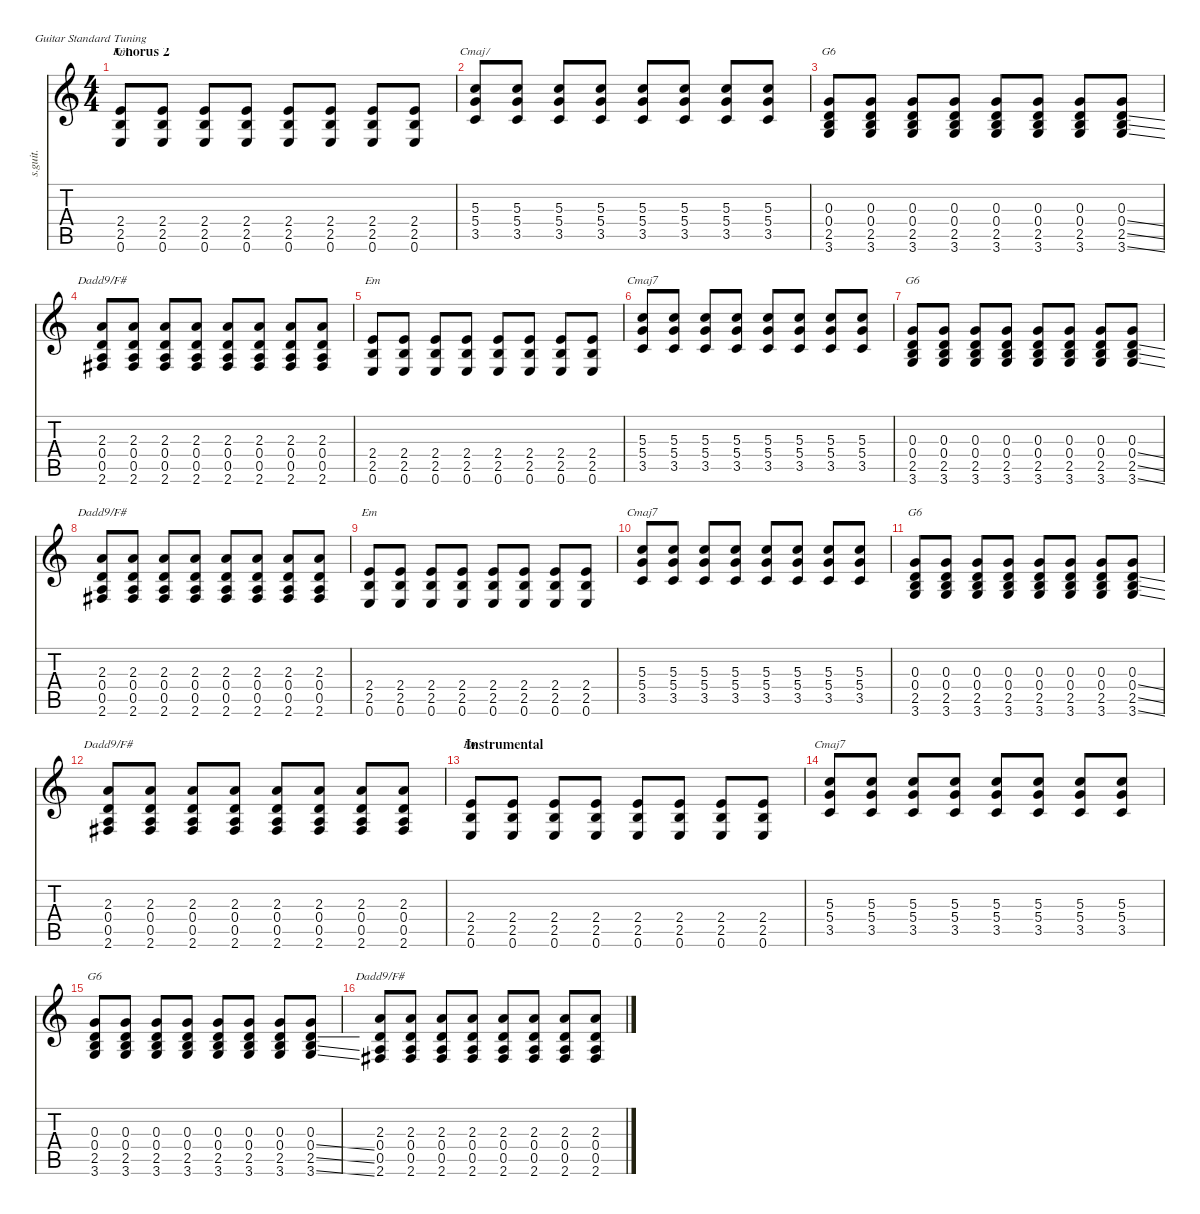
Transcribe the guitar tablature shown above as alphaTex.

\defaultSystemsLayout 4
\hideDynamics
\bracketExtendMode nobrackets
\track ("Noel Hogan (Heavy Guitar)" "s.guit.") {instrument distortionguitar}
\staff {score tabs}
\tuning (E4 B3 G3 D3 A2 E2)
\chord ("Em" 3 1 2 2 0 x) {showdiagram false}
\chord ("Cmaj7" 3 1 2 2 0 x) {showdiagram false}
\chord ("G6" 3 1 2 2 0 x) {showdiagram false}
\chord ("Dadd9/F#" 3 1 2 2 0 x) {showdiagram false}
\ts (4 4)
\section ("" "Chorus 2")
\tempo (82 hide)
\clef g2
\ks c
(2.4 2.5 0.6).8{ch "Em" lyrics (0 "") lyrics (1 "") lyrics (2 "") lyrics (3 "") lyrics (4 "") dy f} (2.4 2.5 0.6).8{lyrics (0 "") lyrics (1 "") lyrics (2 "") lyrics (3 "") lyrics (4 "")} (2.4 2.5 0.6).8{lyrics (0 "") lyrics (1 "") lyrics (2 "") lyrics (3 "") lyrics (4 "")} (2.4 2.5 0.6).8{lyrics (0 "") lyrics (1 "") lyrics (2 "") lyrics (3 "") lyrics (4 "")} (2.4 2.5 0.6).8{lyrics (0 "") lyrics (1 "") lyrics (2 "") lyrics (3 "") lyrics (4 "")} (2.5 2.4 0.6).8{lyrics (0 "") lyrics (1 "") lyrics (2 "") lyrics (3 "") lyrics (4 "")} (2.5 2.4 0.6).8{lyrics (0 "") lyrics (1 "") lyrics (2 "") lyrics (3 "") lyrics (4 "")} (2.5 2.4 0.6).8{lyrics (0 "") lyrics (1 "") lyrics (2 "") lyrics (3 "") lyrics (4 "")} |
(5.3 5.4 3.5).8{ch "Cmaj7" lyrics (0 "") lyrics (1 "") lyrics (2 "") lyrics (3 "") lyrics (4 "")} (5.3 5.4 3.5).8{lyrics (0 "") lyrics (1 "") lyrics (2 "") lyrics (3 "") lyrics (4 "")} (5.3 5.4 3.5).8{lyrics (0 "") lyrics (1 "") lyrics (2 "") lyrics (3 "") lyrics (4 "")} (5.3 5.4 3.5).8{lyrics (0 "") lyrics (1 "") lyrics (2 "") lyrics (3 "") lyrics (4 "")} (5.3 5.4 3.5).8{lyrics (0 "") lyrics (1 "") lyrics (2 "") lyrics (3 "") lyrics (4 "")} (5.3 5.4 3.5).8{lyrics (0 "") lyrics (1 "") lyrics (2 "") lyrics (3 "") lyrics (4 "")} (5.3 5.4 3.5).8{lyrics (0 "") lyrics (1 "") lyrics (2 "") lyrics (3 "") lyrics (4 "")} (5.3 5.4 3.5).8{lyrics (0 "") lyrics (1 "") lyrics (2 "") lyrics (3 "") lyrics (4 "")} |
(0.4 2.5 3.6 0.3).8{ch "G6" lyrics (0 "") lyrics (1 "") lyrics (2 "") lyrics (3 "") lyrics (4 "")} (0.4 2.5 3.6 0.3).8{lyrics (0 "") lyrics (1 "") lyrics (2 "") lyrics (3 "") lyrics (4 "")} (0.4 2.5 3.6 0.3).8{lyrics (0 "") lyrics (1 "") lyrics (2 "") lyrics (3 "") lyrics (4 "")} (0.4 2.5 3.6 0.3).8{lyrics (0 "") lyrics (1 "") lyrics (2 "") lyrics (3 "") lyrics (4 "")} (0.4 2.5 3.6 0.3).8{lyrics (0 "") lyrics (1 "") lyrics (2 "") lyrics (3 "") lyrics (4 "")} (0.4 2.5 3.6 0.3).8{lyrics (0 "") lyrics (1 "") lyrics (2 "") lyrics (3 "") lyrics (4 "")} (0.4 2.5 3.6 0.3).8{lyrics (0 "") lyrics (1 "") lyrics (2 "") lyrics (3 "") lyrics (4 "")} (0.4{ss} 2.5{ss} 3.6{ss} 0.3).8{lyrics (0 "") lyrics (1 "") lyrics (2 "") lyrics (3 "") lyrics (4 "")} |
(0.4 0.5 2.6{acc #} 2.3).8{ch "Dadd9/F#" lyrics (0 "") lyrics (1 "") lyrics (2 "") lyrics (3 "") lyrics (4 "")} (0.4 0.5 2.6{acc #} 2.3).8{lyrics (0 "") lyrics (1 "") lyrics (2 "") lyrics (3 "") lyrics (4 "")} (0.4 0.5 2.6{acc #} 2.3).8{lyrics (0 "") lyrics (1 "") lyrics (2 "") lyrics (3 "") lyrics (4 "")} (0.4 0.5 2.6{acc #} 2.3).8{lyrics (0 "") lyrics (1 "") lyrics (2 "") lyrics (3 "") lyrics (4 "")} (0.4 0.5 2.6{acc #} 2.3).8{lyrics (0 "") lyrics (1 "") lyrics (2 "") lyrics (3 "") lyrics (4 "")} (0.4 0.5 2.6{acc #} 2.3).8{lyrics (0 "") lyrics (1 "") lyrics (2 "") lyrics (3 "") lyrics (4 "")} (0.4 0.5 2.6{acc #} 2.3).8{lyrics (0 "") lyrics (1 "") lyrics (2 "") lyrics (3 "") lyrics (4 "")} (0.4 0.5 2.6{acc #} 2.3).8{lyrics (0 "") lyrics (1 "") lyrics (2 "") lyrics (3 "") lyrics (4 "")} |
(2.4 2.5 0.6).8{ch "Em" lyrics (0 "") lyrics (1 "") lyrics (2 "") lyrics (3 "") lyrics (4 "")} (2.4 2.5 0.6).8{lyrics (0 "") lyrics (1 "") lyrics (2 "") lyrics (3 "") lyrics (4 "")} (2.4 2.5 0.6).8{lyrics (0 "") lyrics (1 "") lyrics (2 "") lyrics (3 "") lyrics (4 "")} (2.4 2.5 0.6).8{lyrics (0 "") lyrics (1 "") lyrics (2 "") lyrics (3 "") lyrics (4 "")} (2.4 2.5 0.6).8{lyrics (0 "") lyrics (1 "") lyrics (2 "") lyrics (3 "") lyrics (4 "")} (2.5 2.4 0.6).8{lyrics (0 "") lyrics (1 "") lyrics (2 "") lyrics (3 "") lyrics (4 "")} (2.5 2.4 0.6).8{lyrics (0 "") lyrics (1 "") lyrics (2 "") lyrics (3 "") lyrics (4 "")} (2.5 2.4 0.6).8{lyrics (0 "") lyrics (1 "") lyrics (2 "") lyrics (3 "") lyrics (4 "")} |
(5.3 5.4 3.5).8{ch "Cmaj7" lyrics (0 "") lyrics (1 "") lyrics (2 "") lyrics (3 "") lyrics (4 "")} (5.3 5.4 3.5).8{lyrics (0 "") lyrics (1 "") lyrics (2 "") lyrics (3 "") lyrics (4 "")} (5.3 5.4 3.5).8{lyrics (0 "") lyrics (1 "") lyrics (2 "") lyrics (3 "") lyrics (4 "")} (5.3 5.4 3.5).8{lyrics (0 "") lyrics (1 "") lyrics (2 "") lyrics (3 "") lyrics (4 "")} (5.3 5.4 3.5).8{lyrics (0 "") lyrics (1 "") lyrics (2 "") lyrics (3 "") lyrics (4 "")} (5.3 5.4 3.5).8{lyrics (0 "") lyrics (1 "") lyrics (2 "") lyrics (3 "") lyrics (4 "")} (5.3 5.4 3.5).8{lyrics (0 "") lyrics (1 "") lyrics (2 "") lyrics (3 "") lyrics (4 "")} (5.3 5.4 3.5).8{lyrics (0 "") lyrics (1 "") lyrics (2 "") lyrics (3 "") lyrics (4 "")} |
(0.4 2.5 3.6 0.3).8{ch "G6" lyrics (0 "") lyrics (1 "") lyrics (2 "") lyrics (3 "") lyrics (4 "")} (0.4 2.5 3.6 0.3).8{lyrics (0 "") lyrics (1 "") lyrics (2 "") lyrics (3 "") lyrics (4 "")} (0.4 2.5 3.6 0.3).8{lyrics (0 "") lyrics (1 "") lyrics (2 "") lyrics (3 "") lyrics (4 "")} (0.4 2.5 3.6 0.3).8{lyrics (0 "") lyrics (1 "") lyrics (2 "") lyrics (3 "") lyrics (4 "")} (0.4 2.5 3.6 0.3).8{lyrics (0 "") lyrics (1 "") lyrics (2 "") lyrics (3 "") lyrics (4 "")} (0.4 2.5 3.6 0.3).8{lyrics (0 "") lyrics (1 "") lyrics (2 "") lyrics (3 "") lyrics (4 "")} (0.4 2.5 3.6 0.3).8{lyrics (0 "") lyrics (1 "") lyrics (2 "") lyrics (3 "") lyrics (4 "")} (0.4{ss} 2.5{ss} 3.6{ss} 0.3).8{lyrics (0 "") lyrics (1 "") lyrics (2 "") lyrics (3 "") lyrics (4 "")} |
(0.4 0.5 2.6{acc #} 2.3).8{ch "Dadd9/F#" lyrics (0 "") lyrics (1 "") lyrics (2 "") lyrics (3 "") lyrics (4 "")} (0.4 0.5 2.6{acc #} 2.3).8{lyrics (0 "") lyrics (1 "") lyrics (2 "") lyrics (3 "") lyrics (4 "")} (0.4 0.5 2.6{acc #} 2.3).8{lyrics (0 "") lyrics (1 "") lyrics (2 "") lyrics (3 "") lyrics (4 "")} (0.4 0.5 2.6{acc #} 2.3).8{lyrics (0 "") lyrics (1 "") lyrics (2 "") lyrics (3 "") lyrics (4 "")} (0.4 0.5 2.6{acc #} 2.3).8{lyrics (0 "") lyrics (1 "") lyrics (2 "") lyrics (3 "") lyrics (4 "")} (0.4 0.5 2.6{acc #} 2.3).8{lyrics (0 "") lyrics (1 "") lyrics (2 "") lyrics (3 "") lyrics (4 "")} (0.4 0.5 2.6{acc #} 2.3).8{lyrics (0 "") lyrics (1 "") lyrics (2 "") lyrics (3 "") lyrics (4 "")} (0.4 0.5 2.6{acc #} 2.3).8{lyrics (0 "") lyrics (1 "") lyrics (2 "") lyrics (3 "") lyrics (4 "")} |
(2.4 2.5 0.6).8{ch "Em" lyrics (0 "") lyrics (1 "") lyrics (2 "") lyrics (3 "") lyrics (4 "")} (2.4 2.5 0.6).8{lyrics (0 "") lyrics (1 "") lyrics (2 "") lyrics (3 "") lyrics (4 "")} (2.4 2.5 0.6).8{lyrics (0 "") lyrics (1 "") lyrics (2 "") lyrics (3 "") lyrics (4 "")} (2.4 2.5 0.6).8{lyrics (0 "") lyrics (1 "") lyrics (2 "") lyrics (3 "") lyrics (4 "")} (2.4 2.5 0.6).8{lyrics (0 "") lyrics (1 "") lyrics (2 "") lyrics (3 "") lyrics (4 "")} (2.5 2.4 0.6).8{lyrics (0 "") lyrics (1 "") lyrics (2 "") lyrics (3 "") lyrics (4 "")} (2.5 2.4 0.6).8{lyrics (0 "") lyrics (1 "") lyrics (2 "") lyrics (3 "") lyrics (4 "")} (2.5 2.4 0.6).8{lyrics (0 "") lyrics (1 "") lyrics (2 "") lyrics (3 "") lyrics (4 "")} |
(5.3 5.4 3.5).8{ch "Cmaj7" lyrics (0 "") lyrics (1 "") lyrics (2 "") lyrics (3 "") lyrics (4 "")} (5.3 5.4 3.5).8{lyrics (0 "") lyrics (1 "") lyrics (2 "") lyrics (3 "") lyrics (4 "")} (5.3 5.4 3.5).8{lyrics (0 "") lyrics (1 "") lyrics (2 "") lyrics (3 "") lyrics (4 "")} (5.3 5.4 3.5).8{lyrics (0 "") lyrics (1 "") lyrics (2 "") lyrics (3 "") lyrics (4 "")} (5.3 5.4 3.5).8{lyrics (0 "") lyrics (1 "") lyrics (2 "") lyrics (3 "") lyrics (4 "")} (5.3 5.4 3.5).8{lyrics (0 "") lyrics (1 "") lyrics (2 "") lyrics (3 "") lyrics (4 "")} (5.3 5.4 3.5).8{lyrics (0 "") lyrics (1 "") lyrics (2 "") lyrics (3 "") lyrics (4 "")} (5.3 5.4 3.5).8{lyrics (0 "") lyrics (1 "") lyrics (2 "") lyrics (3 "") lyrics (4 "")} |
(0.4 2.5 3.6 0.3).8{ch "G6" lyrics (0 "") lyrics (1 "") lyrics (2 "") lyrics (3 "") lyrics (4 "")} (0.4 2.5 3.6 0.3).8{lyrics (0 "") lyrics (1 "") lyrics (2 "") lyrics (3 "") lyrics (4 "")} (0.4 2.5 3.6 0.3).8{lyrics (0 "") lyrics (1 "") lyrics (2 "") lyrics (3 "") lyrics (4 "")} (0.4 2.5 3.6 0.3).8{lyrics (0 "") lyrics (1 "") lyrics (2 "") lyrics (3 "") lyrics (4 "")} (0.4 2.5 3.6 0.3).8{lyrics (0 "") lyrics (1 "") lyrics (2 "") lyrics (3 "") lyrics (4 "")} (0.4 2.5 3.6 0.3).8{lyrics (0 "") lyrics (1 "") lyrics (2 "") lyrics (3 "") lyrics (4 "")} (0.4 2.5 3.6 0.3).8{lyrics (0 "") lyrics (1 "") lyrics (2 "") lyrics (3 "") lyrics (4 "")} (0.4{ss} 2.5{ss} 3.6{ss} 0.3).8{lyrics (0 "") lyrics (1 "") lyrics (2 "") lyrics (3 "") lyrics (4 "")} |
(0.4 0.5 2.6{acc #} 2.3).8{ch "Dadd9/F#" lyrics (0 "") lyrics (1 "") lyrics (2 "") lyrics (3 "") lyrics (4 "")} (0.4 0.5 2.6{acc #} 2.3).8{lyrics (0 "") lyrics (1 "") lyrics (2 "") lyrics (3 "") lyrics (4 "")} (0.4 0.5 2.6{acc #} 2.3).8{lyrics (0 "") lyrics (1 "") lyrics (2 "") lyrics (3 "") lyrics (4 "")} (0.4 0.5 2.6{acc #} 2.3).8{lyrics (0 "") lyrics (1 "") lyrics (2 "") lyrics (3 "") lyrics (4 "")} (0.4 0.5 2.6{acc #} 2.3).8{lyrics (0 "") lyrics (1 "") lyrics (2 "") lyrics (3 "") lyrics (4 "")} (0.4 0.5 2.6{acc #} 2.3).8{lyrics (0 "") lyrics (1 "") lyrics (2 "") lyrics (3 "") lyrics (4 "")} (0.4 0.5 2.6{acc #} 2.3).8{lyrics (0 "") lyrics (1 "") lyrics (2 "") lyrics (3 "") lyrics (4 "")} (0.4 0.5 2.6{acc #} 2.3).8{lyrics (0 "") lyrics (1 "") lyrics (2 "") lyrics (3 "") lyrics (4 "")} |
\section ("" "Instrumental")
(2.4 2.5 0.6).8{ch "Em" lyrics (0 "") lyrics (1 "") lyrics (2 "") lyrics (3 "") lyrics (4 "")} (2.4 2.5 0.6).8{lyrics (0 "") lyrics (1 "") lyrics (2 "") lyrics (3 "") lyrics (4 "")} (2.4 2.5 0.6).8{lyrics (0 "") lyrics (1 "") lyrics (2 "") lyrics (3 "") lyrics (4 "")} (2.4 2.5 0.6).8{lyrics (0 "") lyrics (1 "") lyrics (2 "") lyrics (3 "") lyrics (4 "")} (2.4 2.5 0.6).8{lyrics (0 "") lyrics (1 "") lyrics (2 "") lyrics (3 "") lyrics (4 "")} (2.5 2.4 0.6).8{lyrics (0 "") lyrics (1 "") lyrics (2 "") lyrics (3 "") lyrics (4 "")} (2.5 2.4 0.6).8{lyrics (0 "") lyrics (1 "") lyrics (2 "") lyrics (3 "") lyrics (4 "")} (2.5 2.4 0.6).8{lyrics (0 "") lyrics (1 "") lyrics (2 "") lyrics (3 "") lyrics (4 "")} |
(5.3 5.4 3.5).8{ch "Cmaj7" lyrics (0 "") lyrics (1 "") lyrics (2 "") lyrics (3 "") lyrics (4 "")} (5.3 5.4 3.5).8{lyrics (0 "") lyrics (1 "") lyrics (2 "") lyrics (3 "") lyrics (4 "")} (5.3 5.4 3.5).8{lyrics (0 "") lyrics (1 "") lyrics (2 "") lyrics (3 "") lyrics (4 "")} (5.3 5.4 3.5).8{lyrics (0 "") lyrics (1 "") lyrics (2 "") lyrics (3 "") lyrics (4 "")} (5.3 5.4 3.5).8{lyrics (0 "") lyrics (1 "") lyrics (2 "") lyrics (3 "") lyrics (4 "")} (5.3 5.4 3.5).8{lyrics (0 "") lyrics (1 "") lyrics (2 "") lyrics (3 "") lyrics (4 "")} (5.3 5.4 3.5).8{lyrics (0 "") lyrics (1 "") lyrics (2 "") lyrics (3 "") lyrics (4 "")} (5.3 5.4 3.5).8{lyrics (0 "") lyrics (1 "") lyrics (2 "") lyrics (3 "") lyrics (4 "")} |
(0.4 2.5 3.6 0.3).8{ch "G6" lyrics (0 "") lyrics (1 "") lyrics (2 "") lyrics (3 "") lyrics (4 "")} (0.4 2.5 3.6 0.3).8{lyrics (0 "") lyrics (1 "") lyrics (2 "") lyrics (3 "") lyrics (4 "")} (0.4 2.5 3.6 0.3).8{lyrics (0 "") lyrics (1 "") lyrics (2 "") lyrics (3 "") lyrics (4 "")} (0.4 2.5 3.6 0.3).8{lyrics (0 "") lyrics (1 "") lyrics (2 "") lyrics (3 "") lyrics (4 "")} (0.4 2.5 3.6 0.3).8{lyrics (0 "") lyrics (1 "") lyrics (2 "") lyrics (3 "") lyrics (4 "")} (0.4 2.5 3.6 0.3).8{lyrics (0 "") lyrics (1 "") lyrics (2 "") lyrics (3 "") lyrics (4 "")} (0.4 2.5 3.6 0.3).8{lyrics (0 "") lyrics (1 "") lyrics (2 "") lyrics (3 "") lyrics (4 "")} (0.4{ss} 2.5{ss} 3.6{ss} 0.3).8{lyrics (0 "") lyrics (1 "") lyrics (2 "") lyrics (3 "") lyrics (4 "")} |
(0.4 0.5 2.6{acc #} 2.3).8{ch "Dadd9/F#" lyrics (0 "") lyrics (1 "") lyrics (2 "") lyrics (3 "") lyrics (4 "")} (0.4 0.5 2.6{acc #} 2.3).8{lyrics (0 "") lyrics (1 "") lyrics (2 "") lyrics (3 "") lyrics (4 "")} (0.4 0.5 2.6{acc #} 2.3).8{lyrics (0 "") lyrics (1 "") lyrics (2 "") lyrics (3 "") lyrics (4 "")} (0.4 0.5 2.6{acc #} 2.3).8{lyrics (0 "") lyrics (1 "") lyrics (2 "") lyrics (3 "") lyrics (4 "")} (0.4 0.5 2.6{acc #} 2.3).8{lyrics (0 "") lyrics (1 "") lyrics (2 "") lyrics (3 "") lyrics (4 "")} (0.4 0.5 2.6{acc #} 2.3).8{lyrics (0 "") lyrics (1 "") lyrics (2 "") lyrics (3 "") lyrics (4 "")} (0.4 0.5 2.6{acc #} 2.3).8{lyrics (0 "") lyrics (1 "") lyrics (2 "") lyrics (3 "") lyrics (4 "")} (0.4 0.5 2.6{acc #} 2.3).8{lyrics (0 "") lyrics (1 "") lyrics (2 "") lyrics (3 "") lyrics (4 "")}
